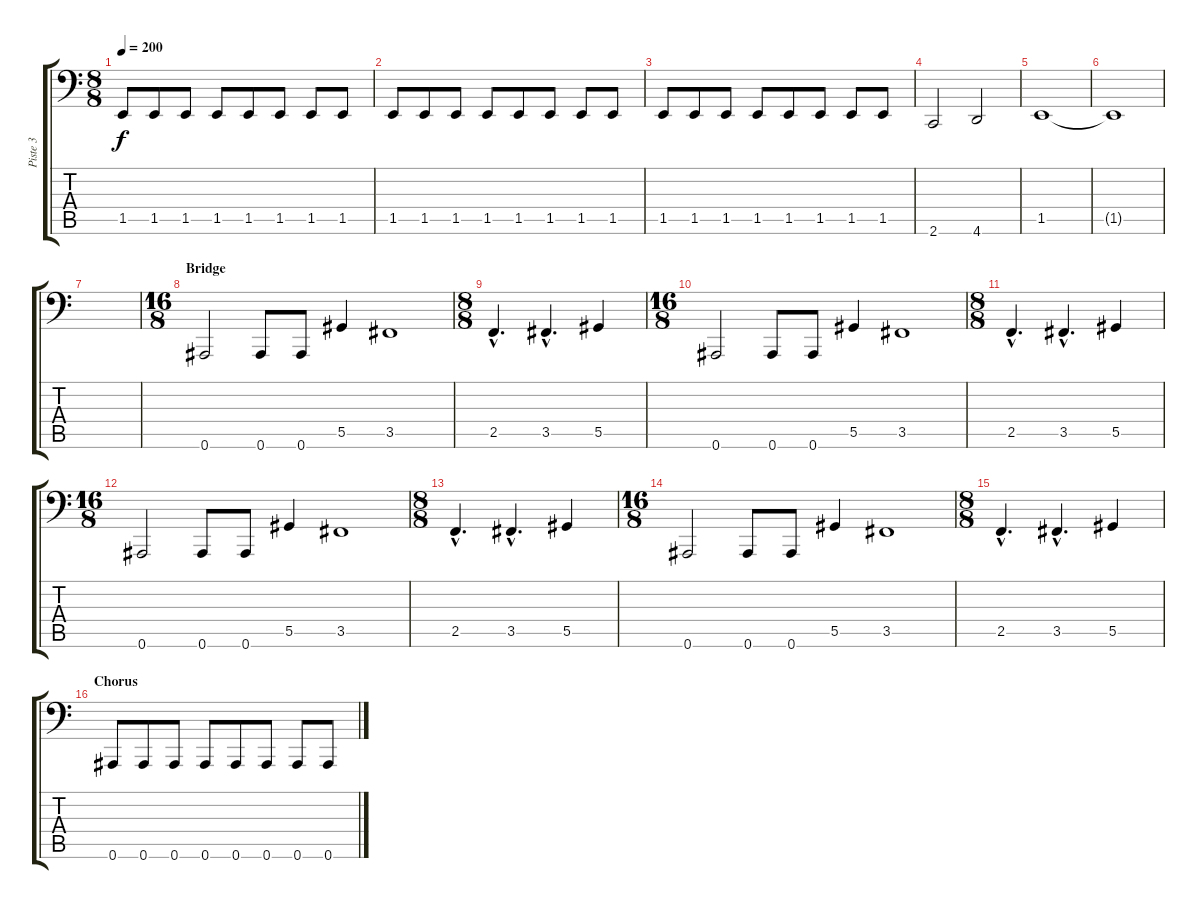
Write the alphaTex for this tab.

\track ("Piste 3" "Piste 3") {instrument electricbassfinger}
\staff {score tabs}
\tuning (B2 Gb2 Db2 Ab1 Eb1 Bb0) {hide}
\ts (8 8)
\tempo 200
\clef f4
\ks c
1.5.8{dy f} 1.5.8 1.5.8 1.5.8 1.5.8 1.5.8 1.5.8 1.5.8 |
1.5.8 1.5.8 1.5.8 1.5.8 1.5.8 1.5.8 1.5.8 1.5.8 |
1.5.8 1.5.8 1.5.8 1.5.8 1.5.8 1.5.8 1.5.8 1.5.8 |
2.6.2 4.6.2 |
1.5.1 |
1.5{t}.1 |
|
\ts (16 8)
\section ("" "Bridge")
0.6.2 0.6.8 0.6.8 5.5.4 3.5.1 |
\ts (8 8)
2.5{hac}.4{d} 3.5{hac}.4{d} 5.5.4 |
\ts (16 8)
0.6.2 0.6.8 0.6.8 5.5.4 3.5.1 |
\ts (8 8)
2.5{hac}.4{d} 3.5{hac}.4{d} 5.5.4 |
\ts (16 8)
0.6.2 0.6.8 0.6.8 5.5.4 3.5.1 |
\ts (8 8)
2.5{hac}.4{d} 3.5{hac}.4{d} 5.5.4 |
\ts (16 8)
0.6.2 0.6.8 0.6.8 5.5.4 3.5.1 |
\ts (8 8)
2.5{hac}.4{d} 3.5{hac}.4{d} 5.5.4 |
\section ("" "Chorus")
0.6.8 0.6.8 0.6.8 0.6.8 0.6.8 0.6.8 0.6.8 0.6.8
